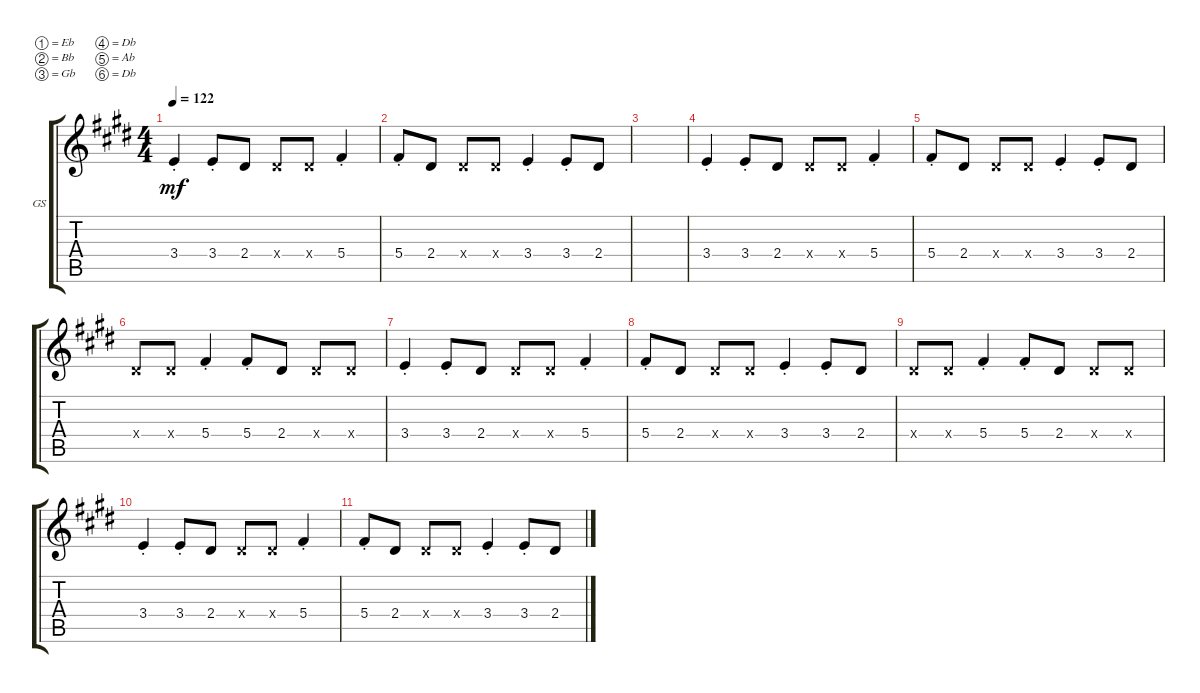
\defaultSystemsLayout 4
\bracketExtendMode groupsimilarinstruments
\firstSystemTrackNameOrientation horizontal
\otherSystemsTrackNameOrientation horizontal
\track ("Guitarra Solo" "GS") {multiBarRest instrument acousticguitarsteel}
\staff {score tabs}
\tuning (Eb4 Bb3 Gb3 Db3 Ab2 Db2)
\ts (4 4)
\tempo 122
\clef g2
\ks e
3.4{st}.4{dy mf} 3.4{st}.8 2.4.8 2.4{x}.8 2.4{x}.8 5.4{st}.4 |
5.4{st}.8 2.4.8 2.4{x}.8 2.4{x}.8 3.4{st}.4 3.4{st}.8 2.4.8 |
|
3.4{st}.4 3.4{st}.8 2.4.8 2.4{x}.8 2.4{x}.8 5.4{st}.4 |
5.4{st}.8 2.4.8 2.4{x}.8 2.4{x}.8 3.4{st}.4 3.4{st}.8 2.4.8 |
2.4{x}.8 2.4{x}.8 5.4{st}.4 5.4{st}.8 2.4.8 2.4{x}.8 2.4{x}.8 |
3.4{st}.4 3.4{st}.8 2.4.8 2.4{x}.8 2.4{x}.8 5.4{st}.4 |
5.4{st}.8 2.4.8 2.4{x}.8 2.4{x}.8 3.4{st}.4 3.4{st}.8 2.4.8 |
2.4{x}.8 2.4{x}.8 5.4{st}.4 5.4{st}.8 2.4.8 2.4{x}.8 2.4{x}.8 |
3.4{st}.4 3.4{st}.8 2.4.8 2.4{x}.8 2.4{x}.8 5.4{st}.4 |
5.4{st}.8 2.4.8 2.4{x}.8 2.4{x}.8 3.4{st}.4 3.4{st}.8 2.4.8
